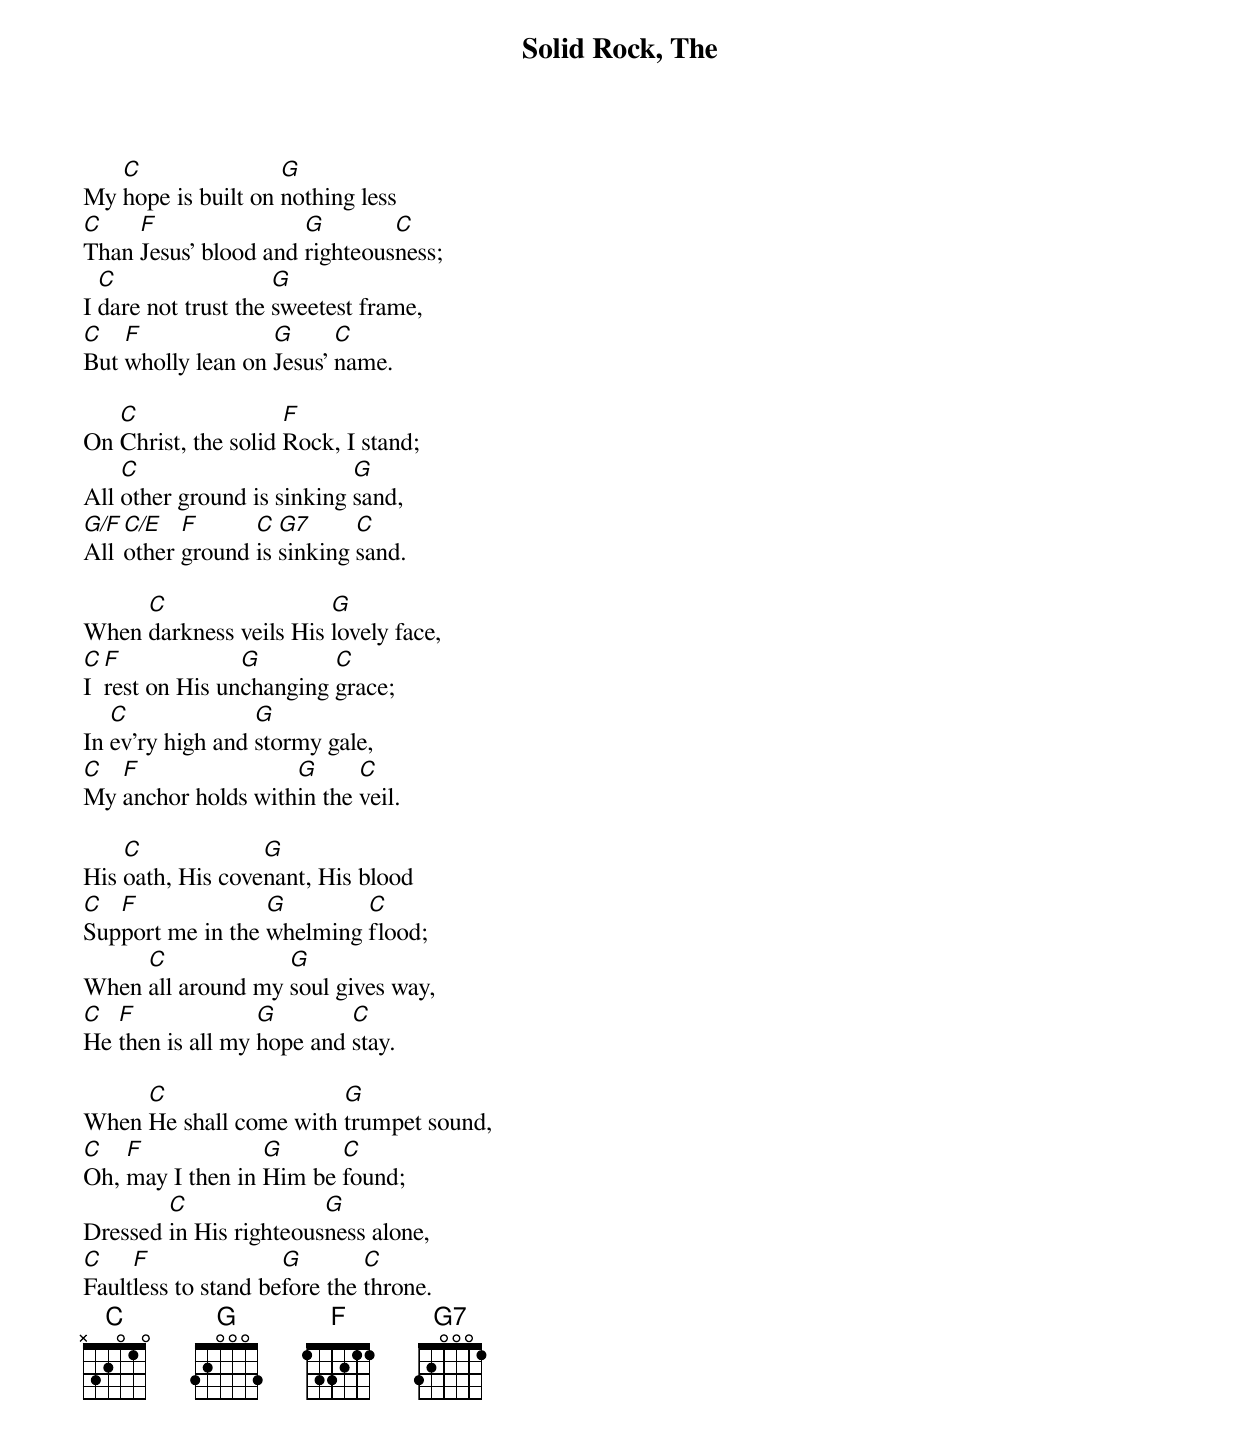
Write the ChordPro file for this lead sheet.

{title: Solid Rock, The}
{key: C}
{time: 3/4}
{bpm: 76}
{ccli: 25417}
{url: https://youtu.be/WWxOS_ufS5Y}
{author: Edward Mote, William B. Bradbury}
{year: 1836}
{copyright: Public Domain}

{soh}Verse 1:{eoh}
My [C]hope is built on [G]nothing less
[C]Than [F]Jesus' blood and [G]righteous[C]ness;
I [C]dare not trust the [G]sweetest frame,
[C]But [F]wholly lean on [G]Jesus' [C]name.

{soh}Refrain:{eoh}
On [C]Christ, the solid [F]Rock, I stand;
All [C]other ground is sinking [G]sand,
[G/F]All [C/E]other [F]ground [C]is [G7]sinking [C]sand.

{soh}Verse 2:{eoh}
When [C]darkness veils His [G]lovely face,
[C]I [F]rest on His un[G]changing [C]grace;
In [C]ev'ry high and [G]stormy gale,
[C]My [F]anchor holds with[G]in the [C]veil.

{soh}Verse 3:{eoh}
His [C]oath, His cove[G]nant, His blood
[C]Sup[F]port me in the [G]whelming [C]flood;
When [C]all around my [G]soul gives way,
[C]He [F]then is all my [G]hope and [C]stay.

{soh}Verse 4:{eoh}
When [C]He shall come with [G]trumpet sound,
[C]Oh, [F]may I then in [G]Him be [C]found;
Dressed [C]in His righteous[G]ness alone,
[C]Fault[F]less to stand be[G]fore the [C]throne.
